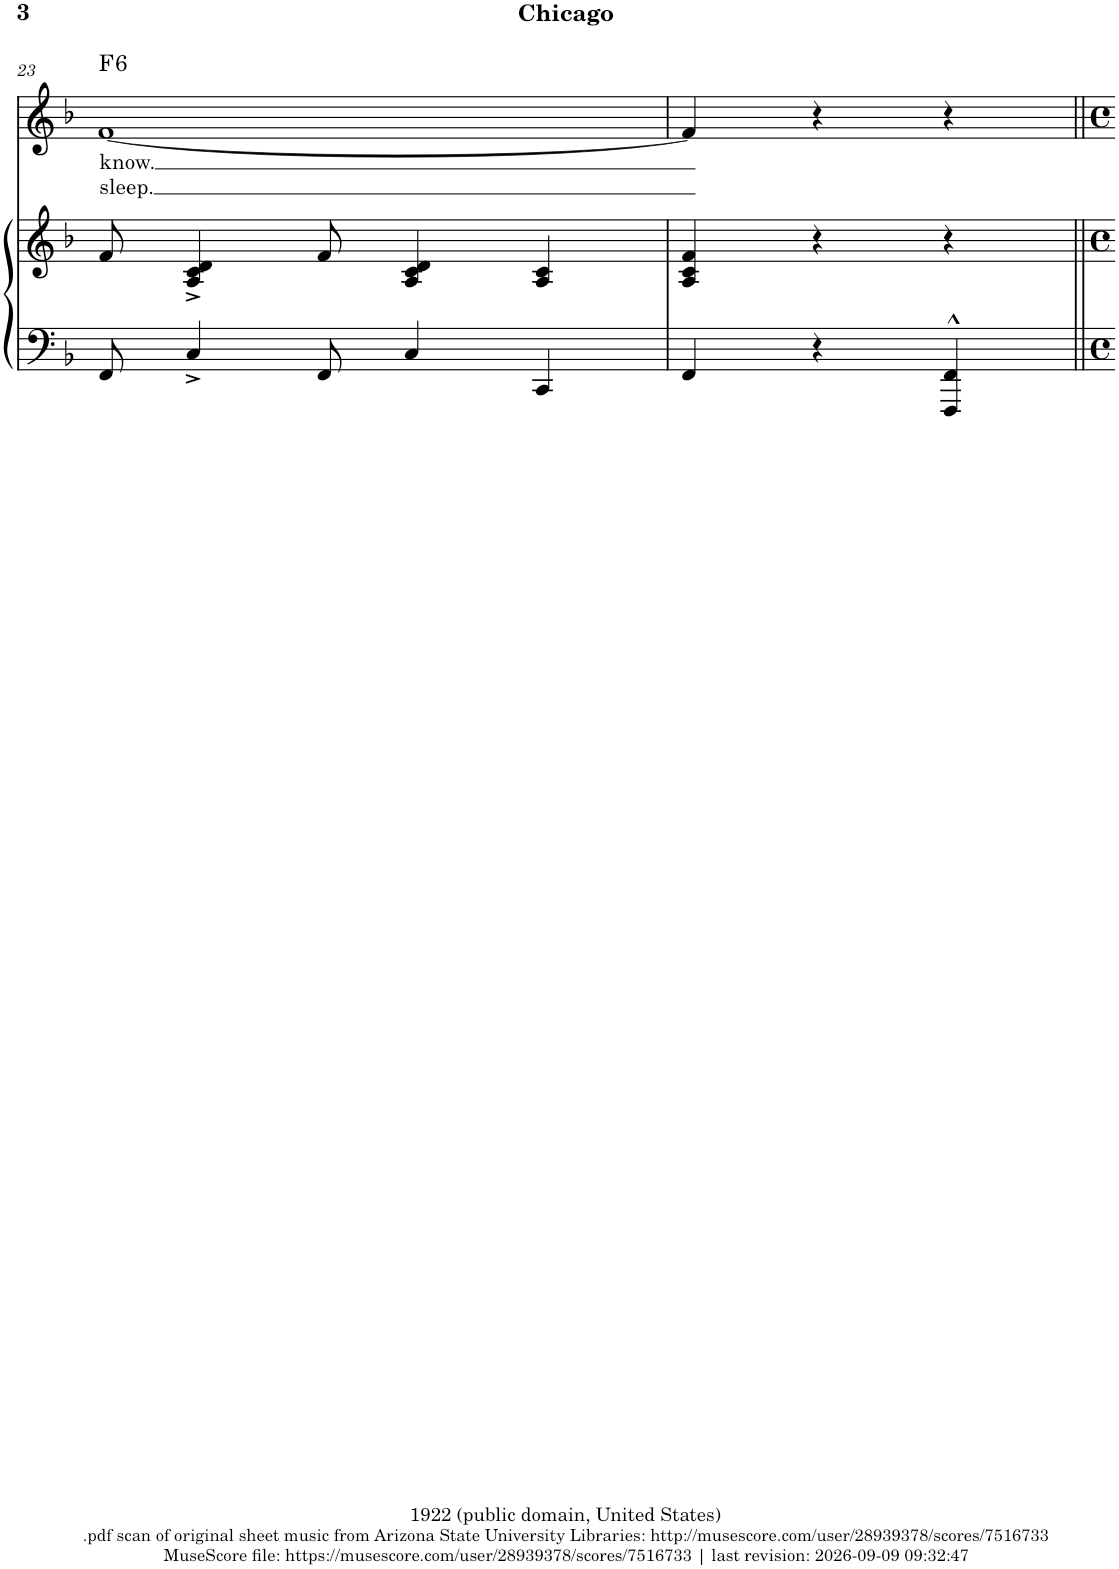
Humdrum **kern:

**kern	**kern	**kern	**text	**text	**harte
*part2	*part2	*part1	*part1	*part1	*part1
*staff3	*staff2	*staff1	*staff1	*staff1	*
*I"Piano	*	*I"Voice	*	*	*
*I'Pno	*	*	*	*	*
!!LO:PB:g=z
*clefF4	*clefG2	*clefG2	*	*	*
*k[b-]	*k[b-]	*k[b-]	*	*	*
*M2/2	*M2/2	*M2/2	*	*	*
*met(c|)	*met(c|)	*met(c|)	*	*	*
=23	=23	=23	=23	=23	=23
!	!	!	!LO:LY:b	!LO:LY:b	!LO:H:kt=6
8FF/	8f/	[1f	know.	sleep.	F:maj6
4C^/	4A/^ 4c/^ 4d/^	.	.	.	.
8FF/	8f/	.	.	.	.
4C/	4A/ 4c/ 4d/	.	.	.	.
4CC/	4A/ 4c/	.	.	.	.
=24	=24	=24	=24	=24	=24
4FF/	4A/ 4c/ 4f/	4f/]	.	.	.
4r	4r	4r	.	.	.
4FFF/^^ 4FF/^^	4r	4r	.	.	.
=||	=||	=||	=||	=||	=||
*-	*-	*-	*-	*-	*-
